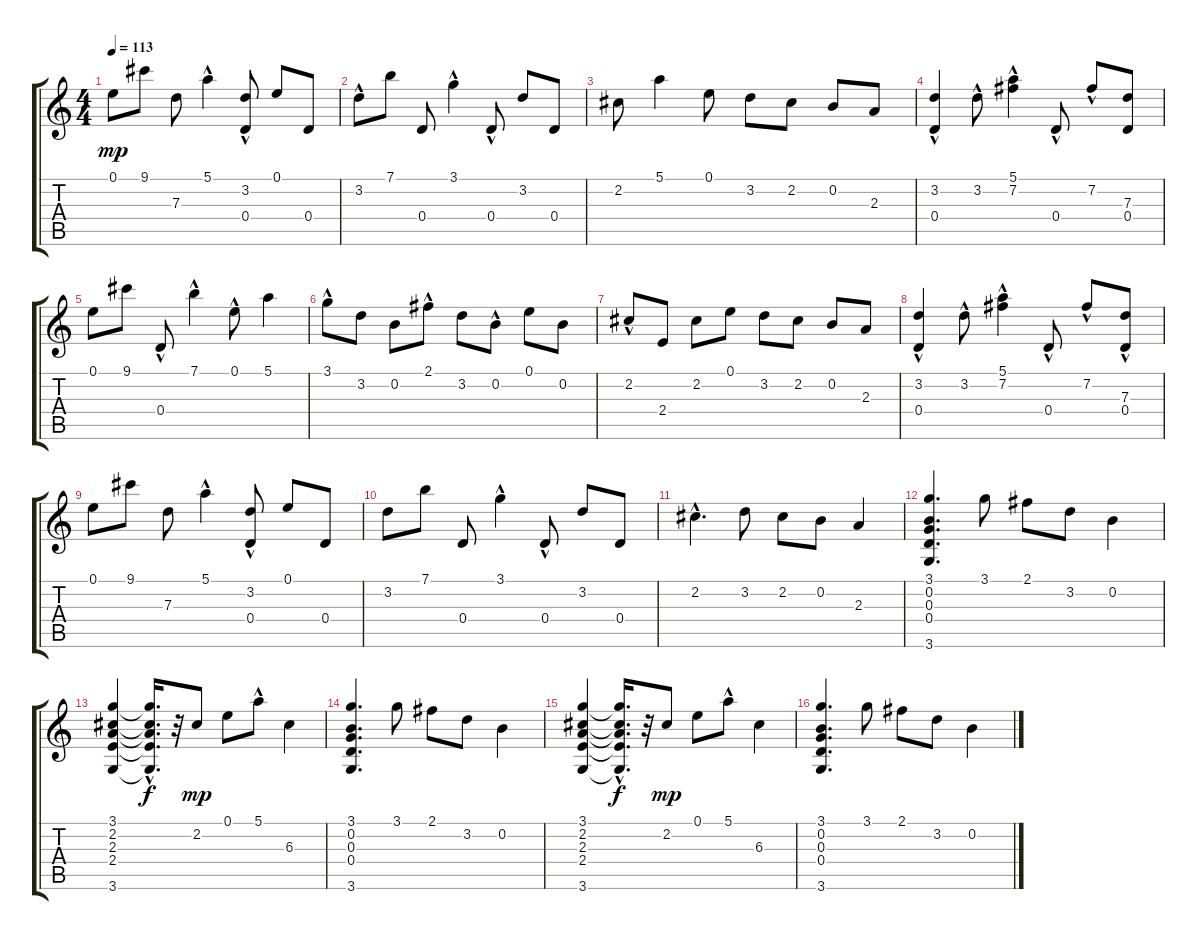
\track "" {instrument electricguitarclean}
\staff {score tabs}
\tuning (E4 B3 G3 D3 A2 E2) {hide}
\ts (4 4)
\tempo 113
\clef g2
\ks c
0.1.8{dy mp} 9.1.8 7.3.8 5.1{hac}.4 (3.2{hac} 0.4{hac}).8 0.1.8 0.4.8 |
3.2{hac}.8 7.1.8 0.4.8 3.1{hac}.4 0.4{hac}.8 3.2.8 0.4.8 |
2.2.8 5.1.4 0.1.8 3.2.8 2.2.8 0.2.8 2.3.8 |
(3.2{hac} 0.4).4 3.2{hac}.8 (5.1{hac} 7.2).4 0.4{hac}.8 7.2{hac}.8 (7.3 0.4).8 |
0.1.8 9.1.8 0.4{hac}.8 7.1{hac}.4 0.1{hac}.8 5.1.4 |
3.1{hac}.8 3.2.8 0.2.8 2.1{hac}.8 3.2.8 0.2{hac}.8 0.1.8 0.2.8 |
2.2{hac}.8 2.4.8 2.2.8 0.1.8 3.2.8 2.2.8 0.2.8 2.3.8 |
(3.2{hac} 0.4).4 3.2{hac}.8 (5.1{hac} 7.2).4 0.4{hac}.8 7.2{hac}.8 (7.3 0.4{hac}).8 |
0.1.8 9.1.8 7.3.8 5.1{hac}.4 (3.2{hac} 0.4{hac}).8 0.1.8 0.4.8 |
3.2.8 7.1.8 0.4.8 3.1{hac}.4 0.4{hac}.8 3.2.8 0.4.8 |
2.2{hac}.4{d} 3.2.8 2.2.8 0.2.8 2.3.4 |
(3.1 0.2 0.3 0.4 3.6).4{d} 3.1.8 2.1.8 3.2.8 0.2.4 |
(3.1 2.2 2.3 2.4 3.6).4 (3.1{hac t} 2.2{hac t} 2.3{hac t} 2.4{hac t} 3.6{hac t}).16{d dy f} r.32 2.2.8{dy mp} 0.1.8 5.1{hac}.8 6.3.4 |
(3.1 0.2 0.3 0.4 3.6).4{d} 3.1.8 2.1.8 3.2.8 0.2.4 |
(3.1 2.2 2.3 2.4 3.6).4 (3.1{hac t} 2.2{hac t} 2.3{hac t} 2.4{hac t} 3.6{hac t}).16{d dy f} r.32 2.2.8{dy mp} 0.1.8 5.1{hac}.8 6.3.4 |
(3.1 0.2 0.3 0.4 3.6).4{d} 3.1.8 2.1.8 3.2.8 0.2.4
